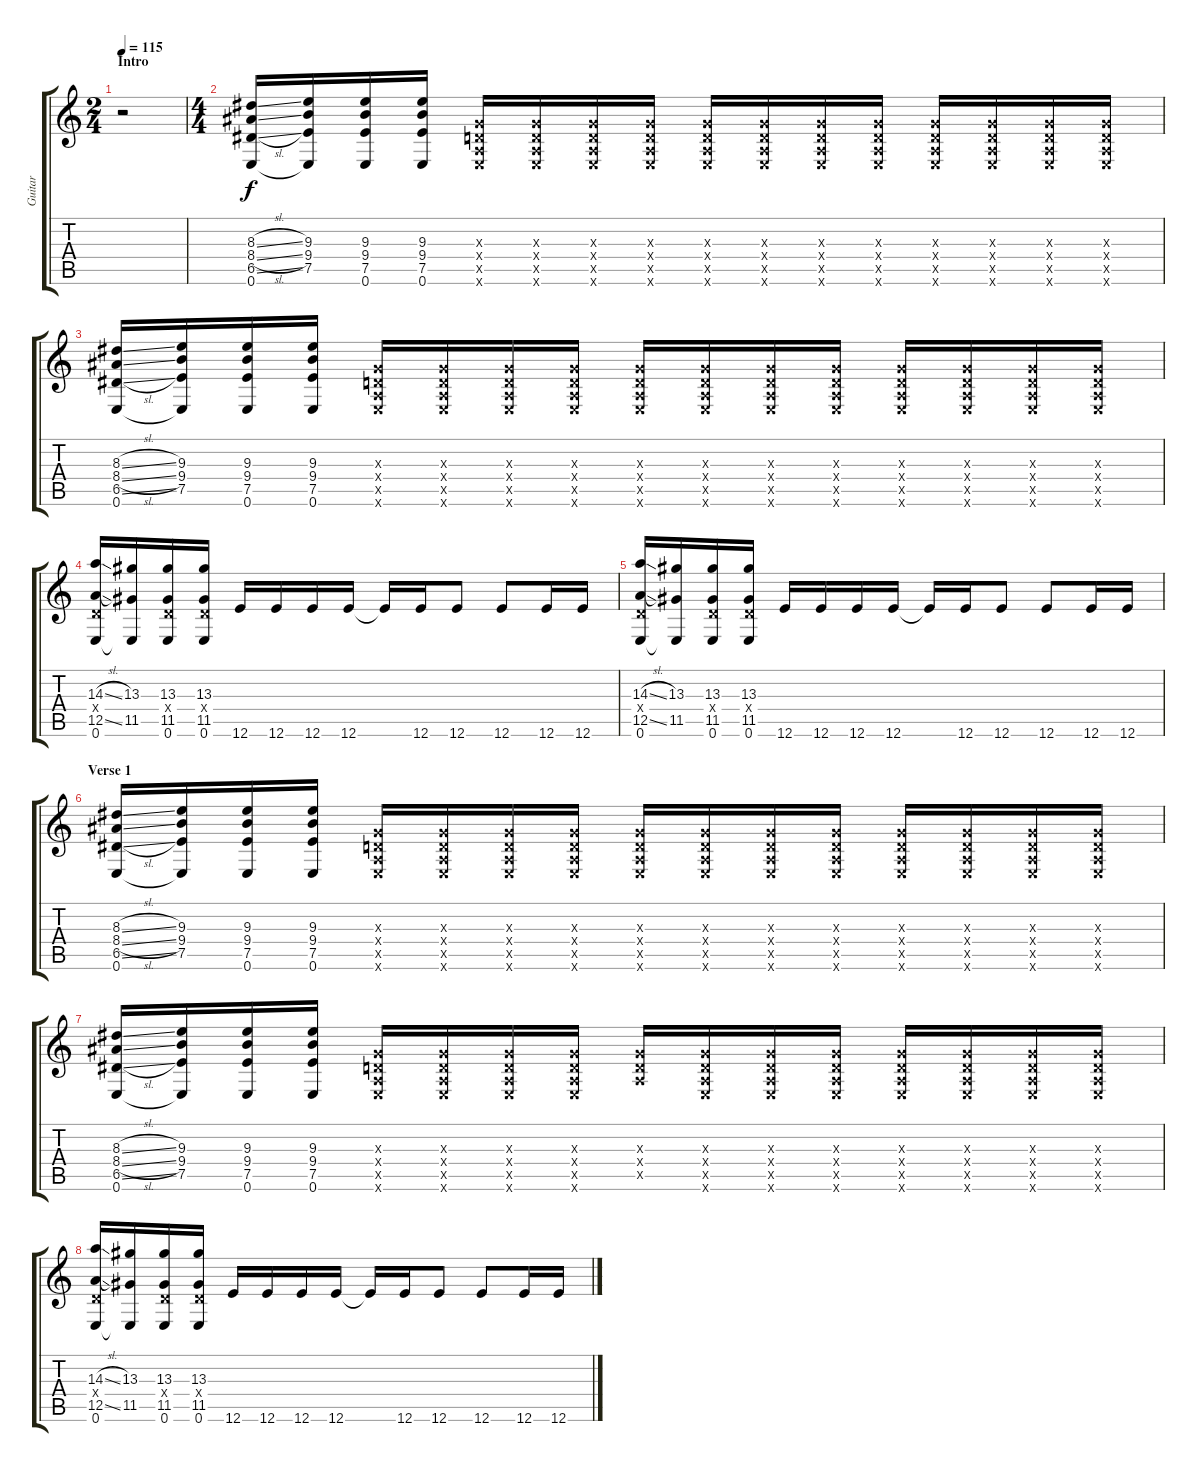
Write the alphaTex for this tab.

\track ("Guitar" "Guitar") {instrument distortionguitar}
\staff {score tabs}
\tuning (E4 B3 G3 D3 A2 E2) {hide}
\ts (2 4)
\section ("" "Intro")
\tempo 115
\clef g2
\ks c
r.2{dy f instrument distortionguitar} |
\ts (4 4)
(8.3{sl} 8.4{sl} 6.5{sl} 0.6).16 (9.3 9.4 7.5 0.6{t}).16 (9.3 9.4 7.5 0.6).16 (9.3 9.4 7.5 0.6).16 (0.3{x} 0.4{x} 0.5{x} 0.6{x}).16 (0.3{x} 0.4{x} 0.5{x} 0.6{x}).16 (0.3{x} 0.4{x} 0.5{x} 0.6{x}).16 (0.3{x} 0.4{x} 0.5{x} 0.6{x}).16 (0.3{x} 0.4{x} 0.5{x} 0.6{x}).16 (0.3{x} 0.4{x} 0.5{x} 0.6{x}).16 (0.3{x} 0.4{x} 0.5{x} 0.6{x}).16 (0.3{x} 0.4{x} 0.5{x} 0.6{x}).16 (0.3{x} 0.4{x} 0.5{x} 0.6{x}).16 (0.3{x} 0.4{x} 0.5{x} 0.6{x}).16 (0.3{x} 0.4{x} 0.5{x} 0.6{x}).16 (0.3{x} 0.4{x} 0.5{x} 0.6{x}).16 |
(8.3{sl} 8.4{sl} 6.5{sl} 0.6).16 (9.3 9.4 7.5 0.6{t}).16 (9.3 9.4 7.5 0.6).16 (9.3 9.4 7.5 0.6).16 (0.3{x} 0.4{x} 0.5{x} 0.6{x}).16 (0.3{x} 0.4{x} 0.5{x} 0.6{x}).16 (0.3{x} 0.4{x} 0.5{x} 0.6{x}).16 (0.3{x} 0.4{x} 0.5{x} 0.6{x}).16 (0.3{x} 0.4{x} 0.5{x} 0.6{x}).16 (0.3{x} 0.4{x} 0.5{x} 0.6{x}).16 (0.3{x} 0.4{x} 0.5{x} 0.6{x}).16 (0.3{x} 0.4{x} 0.5{x} 0.6{x}).16 (0.3{x} 0.4{x} 0.5{x} 0.6{x}).16 (0.3{x} 0.4{x} 0.5{x} 0.6{x}).16 (0.3{x} 0.4{x} 0.5{x} 0.6{x}).16 (0.3{x} 0.4{x} 0.5{x} 0.6{x}).16 |
(14.3{sl} 0.4{x} 12.5{sl} 0.6).16 (13.3 11.5 0.6{t}).16 (13.3 0.4{x} 11.5 0.6).16 (13.3 0.4{x} 11.5 0.6).16 12.6.16 12.6.16 12.6.16 12.6.16 12.6{t}.16 12.6.16 12.6.8 12.6.8 12.6.16 12.6.16 |
(14.3{sl} 0.4{x} 12.5{sl} 0.6).16 (13.3 11.5 0.6{t}).16 (13.3 0.4{x} 11.5 0.6).16 (13.3 0.4{x} 11.5 0.6).16 12.6.16 12.6.16 12.6.16 12.6.16 12.6{t}.16 12.6.16 12.6.8 12.6.8 12.6.16 12.6.16 |
\section ("" "Verse 1")
(8.3{sl} 8.4{sl} 6.5{sl} 0.6).16 (9.3 9.4 7.5 0.6{t}).16 (9.3 9.4 7.5 0.6).16 (9.3 9.4 7.5 0.6).16 (0.3{x} 0.4{x} 0.5{x} 0.6{x}).16 (0.3{x} 0.4{x} 0.5{x} 0.6{x}).16 (0.3{x} 0.4{x} 0.5{x} 0.6{x}).16 (0.3{x} 0.4{x} 0.5{x} 0.6{x}).16 (0.3{x} 0.4{x} 0.5{x} 0.6{x}).16 (0.3{x} 0.4{x} 0.5{x} 0.6{x}).16 (0.3{x} 0.4{x} 0.5{x} 0.6{x}).16 (0.3{x} 0.4{x} 0.5{x} 0.6{x}).16 (0.3{x} 0.4{x} 0.5{x} 0.6{x}).16 (0.3{x} 0.4{x} 0.5{x} 0.6{x}).16 (0.3{x} 0.4{x} 0.5{x} 0.6{x}).16 (0.3{x} 0.4{x} 0.5{x} 0.6{x}).16 |
(8.3{sl} 8.4{sl} 6.5{sl} 0.6).16 (9.3 9.4 7.5 0.6{t}).16 (9.3 9.4 7.5 0.6).16 (9.3 9.4 7.5 0.6).16 (0.3{x} 0.4{x} 0.5{x} 0.6{x}).16 (0.3{x} 0.4{x} 0.5{x} 0.6{x}).16 (0.3{x} 0.4{x} 0.5{x} 0.6{x}).16 (0.3{x} 0.4{x} 0.5{x} 0.6{x}).16 (0.3{x} 0.4{x} 0.5{x}).16 (0.3{x} 0.4{x} 0.5{x} 0.6{x}).16 (0.3{x} 0.4{x} 0.5{x} 0.6{x}).16 (0.3{x} 0.4{x} 0.5{x} 0.6{x}).16 (0.3{x} 0.4{x} 0.5{x} 0.6{x}).16 (0.3{x} 0.4{x} 0.5{x} 0.6{x}).16 (0.3{x} 0.4{x} 0.5{x} 0.6{x}).16 (0.3{x} 0.4{x} 0.5{x} 0.6{x}).16 |
(14.3{sl} 0.4{x} 12.5{sl} 0.6).16 (13.3 11.5 0.6{t}).16 (13.3 0.4{x} 11.5 0.6).16 (13.3 0.4{x} 11.5 0.6).16 12.6.16 12.6.16 12.6.16 12.6.16 12.6{t}.16 12.6.16 12.6.8 12.6.8 12.6.16 12.6.16
